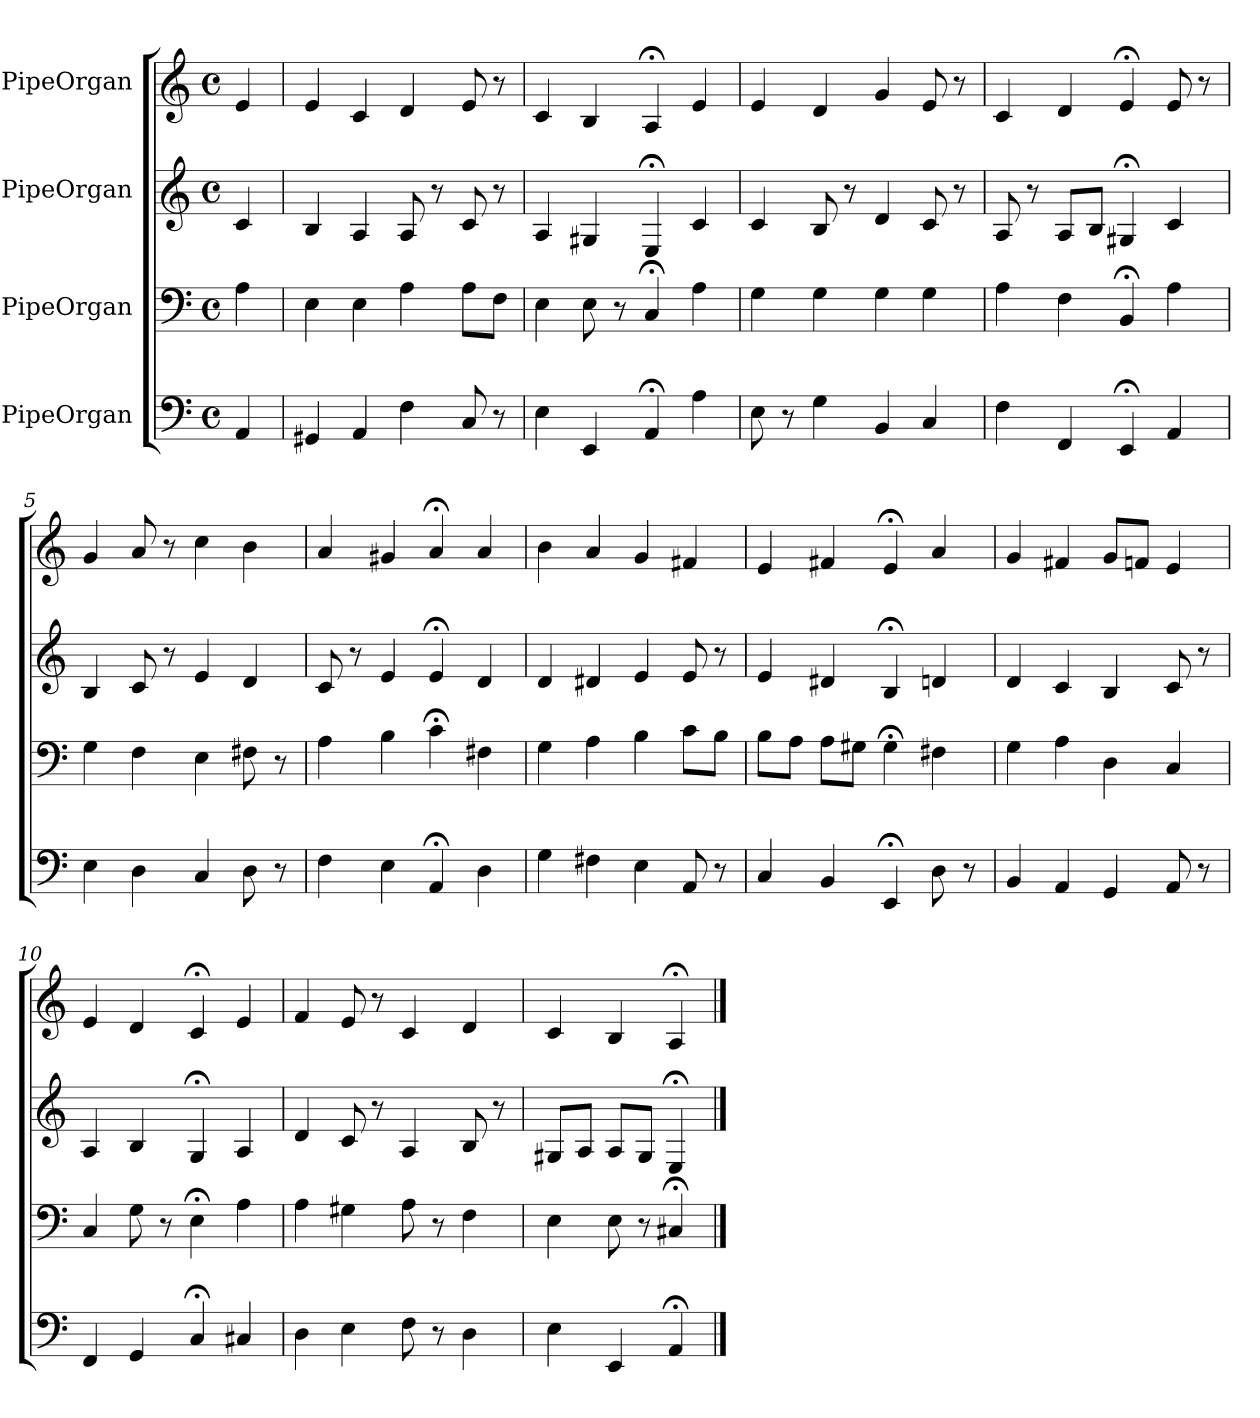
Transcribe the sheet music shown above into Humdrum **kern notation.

**kern	**kern	**kern	**kern
*part4	*part3	*part2	*part1
*staff4	*staff3	*staff2	*staff1
*I"PipeOrgan	*I"PipeOrgan	*I"PipeOrgan	*I"PipeOrgan
*k[]	*k[]	*k[]	*k[]
*a:	*a:	*a:	*a:
*M4/4	*M4/4	*M4/4	*M4/4
*met(c)	*met(c)	*met(c)	*met(c)
*MM60	*MM60	*MM60	*MM60
=	=	=	=
4AA	4A	4c	4e
=1	=1	=1	=1
4GG#X	4E	4B	4e
4AA	4E	4A	4c
4F	4A	8A	4d
.	.	8r	.
8C	8AL	8c	8e
8r	8FJ	8r	8r
=2	=2	=2	=2
4E	4E	4A	4c
4EE	8E	4G#X	4B
.	8r	.	.
4AA;<	4C;<	4E;<	4A;<
4A	4A	4c	4e
=3	=3	=3	=3
8E	4G	4c	4e
8r	.	.	.
4G	4G	8B	4d
.	.	8r	.
4BB	4G	4d	4g
4C	4G	8c	8e
.	.	8r	8r
=4	=4	=4	=4
4F	4A	8A	4c
.	.	8r	.
4FF	4F	8AL	4d
.	.	8BJ	.
4EE;<	4BB;<	4G#X;<	4e;<
4AA	4A	4c	8e
.	.	.	8r
=5	=5	=5	=5
4E	4G	4B	4g
4D	4F	8c	8a
.	.	8r	8r
4C	4E	4e	4cc
8D	8F#X	4d	4b
8r	8r	.	.
=6	=6	=6	=6
4F	4A	8c	4a
.	.	8r	.
4E	4B	4e	4g#X
4AA;<	4c;<	4e;<	4a;<
4D	4F#X	4d	4a
=7	=7	=7	=7
4G	4G	4d	4b
4F#X	4A	4d#X	4a
4E	4B	4e	4g
8AA	8cL	8e	4f#X
8r	8BJ	8r	.
=8	=8	=8	=8
4C	8BL	4e	4e
.	8AJ	.	.
4BB	8AL	4d#X	4f#X
.	8G#XJ	.	.
4EE;<	4G#;<	4B;<	4e;<
8D	4F#X	4dn	4a
8r	.	.	.
=9	=9	=9	=9
4BB	4G	4d	4g
4AA	4A	4c	4f#X
4GG	4D	4B	8gL
.	.	.	8fnJ
8AA	4C	8c	4e
8r	.	8r	.
=10	=10	=10	=10
4FF	4C	4A	4e
4GG	8G	4B	4d
.	8r	.	.
4C;<	4E;<	4G;<	4c;<
4C#X	4A	4A	4e
=11	=11	=11	=11
4D	4A	4d	4f
4E	4G#X	8c	8e
.	.	8r	8r
8F	8A	4A	4c
8r	8r	.	.
4D	4F	8B	4d
.	.	8r	.
=12	=12	=12	=12
4E	4E	8G#XL	4c
.	.	8AJ	.
4EE	8E	8AL	4B
.	8r	8G#J	.
4AA;<	4C#X;<	4E;<	4A;<
==	==	==	==
*-	*-	*-	*-
